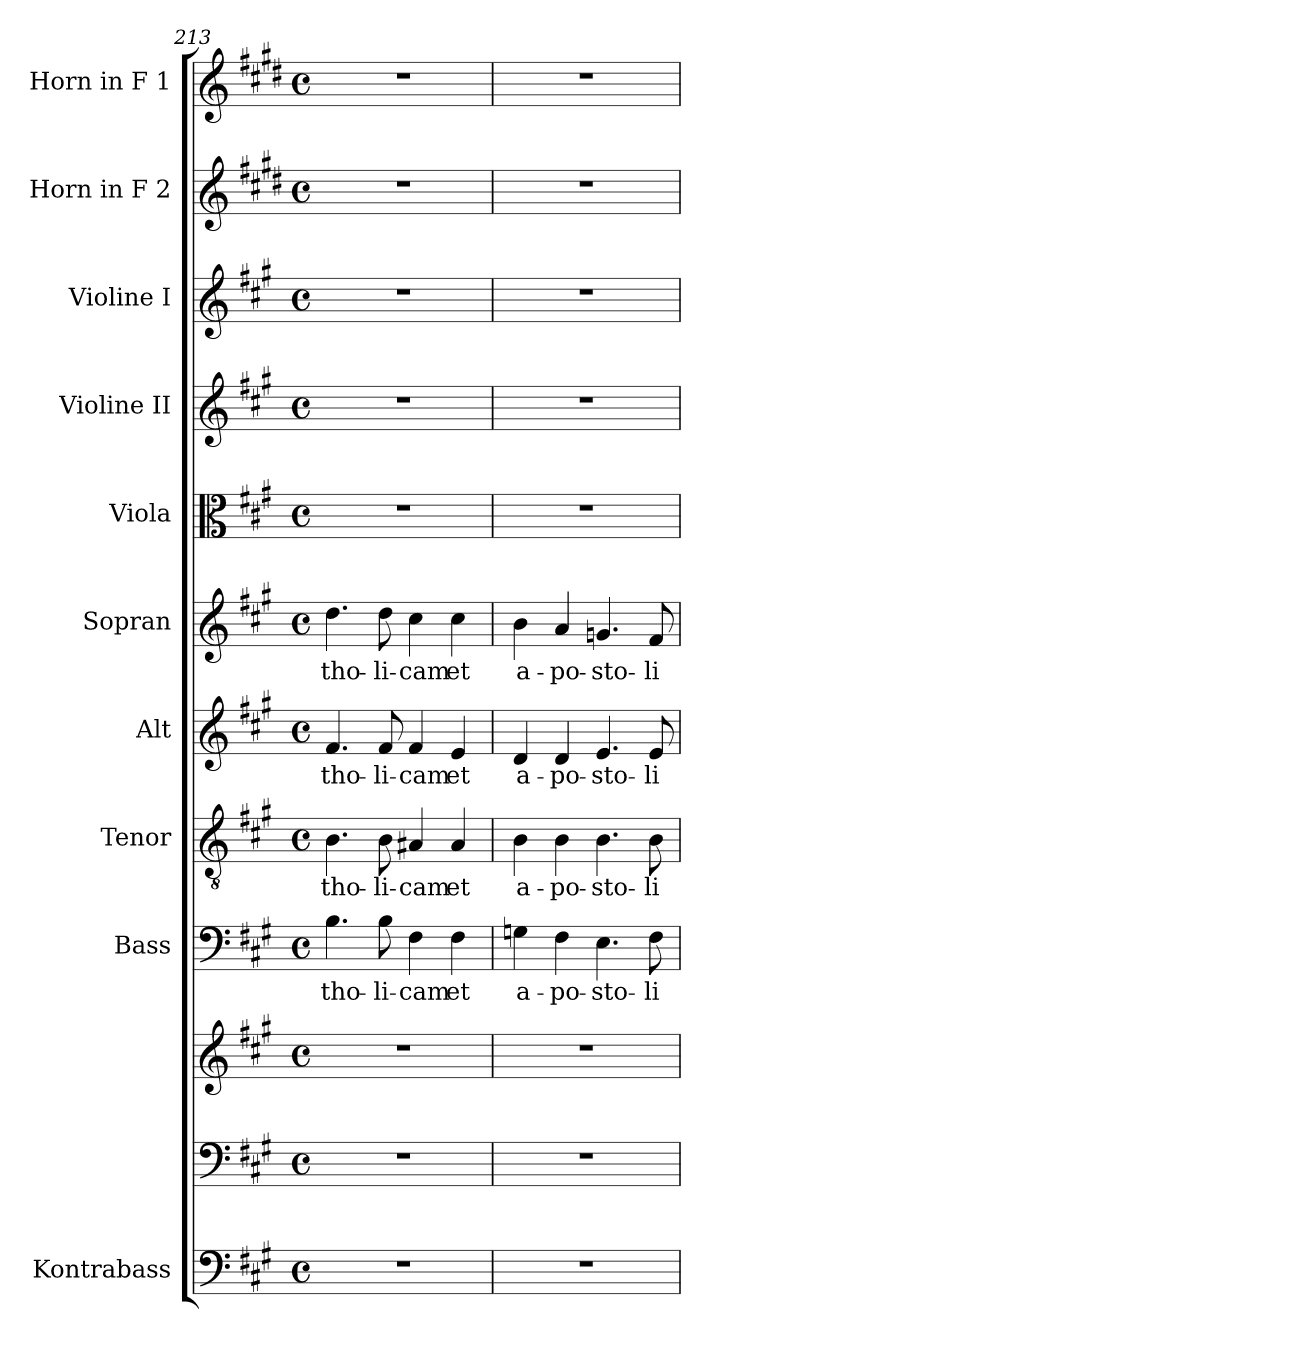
**kern	**kern	**kern	**kern	**text	**kern	**text	**kern	**text	**kern	**text	**kern	**kern	**kern	**kern	**kern
*part11	*part10	*part10	*part9	*part9	*part8	*part8	*part7	*part7	*part6	*part6	*part5	*part4	*part3	*part2	*part1
*staff12	*staff11	*staff10	*staff9	*staff9	*staff8	*staff8	*staff7	*staff7	*staff6	*staff6	*staff5	*staff4	*staff3	*staff2	*staff1
*I"Kontrabass	*	*	*I"Bass	*	*I"Tenor	*	*I"Alt	*	*I"Sopran	*	*I"Viola	*I"Violine II	*I"Violine I	*I"Horn in F 2	*I"Horn in F 1
*I'Kb.	*	*	*I'B.	*	*I'T.	*	*I'A.	*	*I'S.	*	*I'Vla.	*I'Vl. II	*I'Vl. I	*	*
!!LO:PB:g=z
*clefF4	*clefF4	*clefG2	*clefF4	*	*clefGv2	*	*clefG2	*	*clefG2	*	*clefC3	*clefG2	*clefG2	*clefG2	*clefG2
*ITrd7c12	*	*	*	*	*	*	*	*	*	*	*	*	*	*ITrd4c7	*ITrd4c7
*k[f#c#g#]	*k[f#c#g#]	*k[f#c#g#]	*k[f#c#g#]	*	*k[f#c#g#]	*	*k[f#c#g#]	*	*k[f#c#g#]	*	*k[f#c#g#]	*k[f#c#g#]	*k[f#c#g#]	*k[f#c#g#]	*k[f#c#g#]
*A:	*A:	*A:	*A:	*	*A:	*	*A:	*	*A:	*	*A:	*A:	*A:	*A:	*A:
*M4/4	*M4/4	*M4/4	*M4/4	*	*M4/4	*	*M4/4	*	*M4/4	*	*M4/4	*M4/4	*M4/4	*M4/4	*M4/4
*met(c)	*met(c)	*met(c)	*met(c)	*	*met(c)	*	*met(c)	*	*met(c)	*	*met(c)	*met(c)	*met(c)	*met(c)	*met(c)
=213	=213	=213	=213	=213	=213	=213	=213	=213	=213	=213	=213	=213	=213	=213	=213
!	!	!	!	!LO:LY:b	!	!LO:LY:b	!	!LO:LY:b	!	!LO:LY:b	!	!	!	!	!
1r	1r	1r	4.B\	-tho-	4.B\	-tho-	4.f#/	-tho-	4.dd\	-tho-	1r	1r	1r	1r	1r
!	!	!	!	!LO:LY:b	!	!LO:LY:b	!	!LO:LY:b	!	!LO:LY:b	!	!	!	!	!
.	.	.	8B\	-li-	8B\	-li-	8f#/	-li-	8dd\	-li-	.	.	.	.	.
!	!	!	!	!LO:LY:b	!	!LO:LY:b	!	!LO:LY:b	!	!LO:LY:b	!	!	!	!	!
.	.	.	4F#\	-cam	4A#X/	-cam	4f#/	-cam	4cc#\	-cam	.	.	.	.	.
!	!	!	!	!LO:LY:b	!	!LO:LY:b	!	!LO:LY:b	!	!LO:LY:b	!	!	!	!	!
.	.	.	4F#\	et	4A#/	et	4e/	et	4cc#\	et	.	.	.	.	.
=214	=214	=214	=214	=214	=214	=214	=214	=214	=214	=214	=214	=214	=214	=214	=214
!	!	!	!	!LO:LY:b	!	!LO:LY:b	!	!LO:LY:b	!	!LO:LY:b	!	!	!	!	!
1r	1r	1r	4Gn\	a-	4B\	a-	4d/	a-	4b\	a-	1r	1r	1r	1r	1r
!	!	!	!	!LO:LY:b	!	!LO:LY:b	!	!LO:LY:b	!	!LO:LY:b	!	!	!	!	!
.	.	.	4F#\	-po-	4B\	-po-	4d/	-po-	4a/	-po-	.	.	.	.	.
!	!	!	!	!LO:LY:b	!	!LO:LY:b	!	!LO:LY:b	!	!LO:LY:b	!	!	!	!	!
.	.	.	4.E\	-sto-	4.B\	-sto-	4.e/	-sto-	4.gn/	-sto-	.	.	.	.	.
!	!	!	!	!LO:LY:b	!	!LO:LY:b	!	!LO:LY:b	!	!LO:LY:b	!	!	!	!	!
.	.	.	8F#\	-li-	8B\	-li-	8e/	-li-	8f#/	-li-	.	.	.	.	.
=	=	=	=	=	=	=	=	=	=	=	=	=	=	=	=
*-	*-	*-	*-	*-	*-	*-	*-	*-	*-	*-	*-	*-	*-	*-	*-
